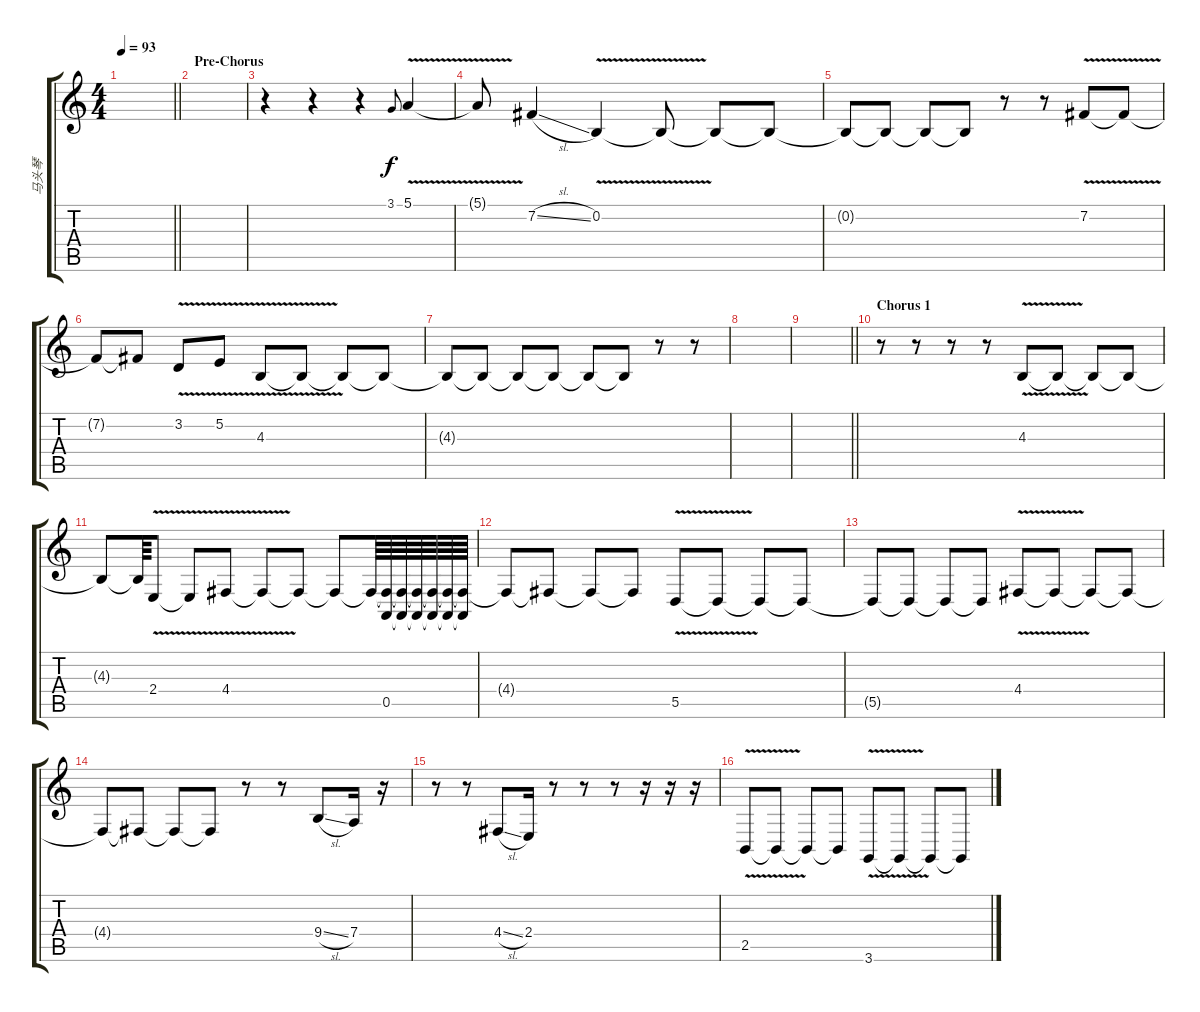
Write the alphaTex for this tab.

\track ("马头琴" "马头琴") {instrument fiddle}
\staff {score tabs}
\tuning (E4 B3 G3 D3 A2 E2) {hide}
\ts (4 4)
\tempo 93
\clef g2
\barLineRight lightlight
\ks c
|
\section ("" "Pre-Chorus")
|
r.4 r.4 r.4 3.1.8{gr onbeat} 5.1{v}.4 |
5.1{t}.8 7.2{sl}.4 0.2{v}.4 0.2{t}.8 0.2{t}.8 0.2{t}.8 |
0.2{t}.8 0.2{t}.8 0.2{t}.8 0.2{t}.8 r.8 r.8 7.2{v}.8 7.2{t}.8 |
7.2{t}.8 7.2{t}.8 3.2{v}.8 5.2{v}.8 4.3{v}.8 4.3{t}.8 4.3{t}.8 4.3{t}.8 |
4.3{t}.8 4.3{t}.8 4.3{t}.8 4.3{t}.8 4.3{t}.8 4.3{t}.8 r.8 r.8 |
|
\barLineRight lightlight
|
\section ("" "Chorus 1")
r.8 r.8 r.8 r.8 4.3{v}.8 4.3{t}.8 4.3{t}.8 4.3{t}.8 |
4.3{t}.8 4.3{t}.64 2.4{v}.8 2.4{t}.8 4.4{v}.8 4.4{t}.8 4.4{t}.8 4.4{t}.8 4.4{t}.64 (4.4{t} 0.5).64 (4.4{t} 0.5{t}).64 (4.4{t} 0.5{t}).64 (4.4{t} 0.5{t}).64 (4.4{t} 0.5{t}).64 (4.4{t} 0.5{t}).64 |
4.4{t}.8 4.4{t}.8 4.4{t}.8 4.4{t}.8 5.5{v}.8 5.5{t}.8 5.5{t}.8 5.5{t}.8 |
5.5{t}.8 5.5{t}.8 5.5{t}.8 5.5{t}.8 4.4{v}.8 4.4{t}.8 4.4{t}.8 4.4{t}.8 |
4.4{t}.8 4.4{t}.8 4.4{t}.8 4.4{t}.8 r.8 r.8 9.4{sl}.8 7.4.16 r.16 |
r.8 r.8 4.4{sl}.8 2.4.16 r.8 r.8 r.8 r.16 r.16 r.16 |
2.5{v}.8 2.5{t}.8 2.5{t}.8 2.5{t}.8 3.6{v}.8 3.6{t}.8 3.6{t}.8 3.6{t}.8
